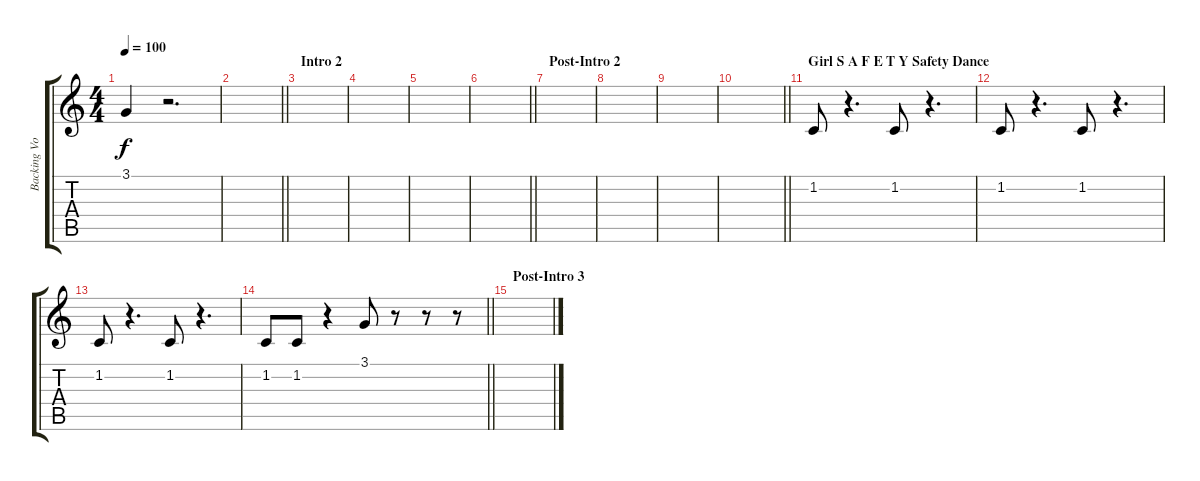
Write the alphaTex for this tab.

\track ("Backing Vocals" "Backing Vo") {instrument lead1square}
\staff {score tabs}
\tuning (E4 B3 G3 D3 A2 E2) {hide}
\ts (4 4)
\tempo 100
\clef g2
\ks c
3.1.4{dy f} r.2{d} |
\barLineRight lightlight
|
\section ("" "Intro 2")
|
|
|
\barLineRight lightlight
|
\section ("" "Post-Intro 2")
|
|
|
\barLineRight lightlight
|
\section ("" "Girl S A F E T Y Safety Dance")
1.2.8 r.4{d} 1.2.8 r.4{d} |
1.2.8 r.4{d} 1.2.8 r.4{d} |
1.2.8 r.4{d} 1.2.8 r.4{d} |
\barLineRight lightlight
1.2.8 1.2.8 r.4 3.1.8 r.8 r.8 r.8 |
\section ("" "Post-Intro 3")
